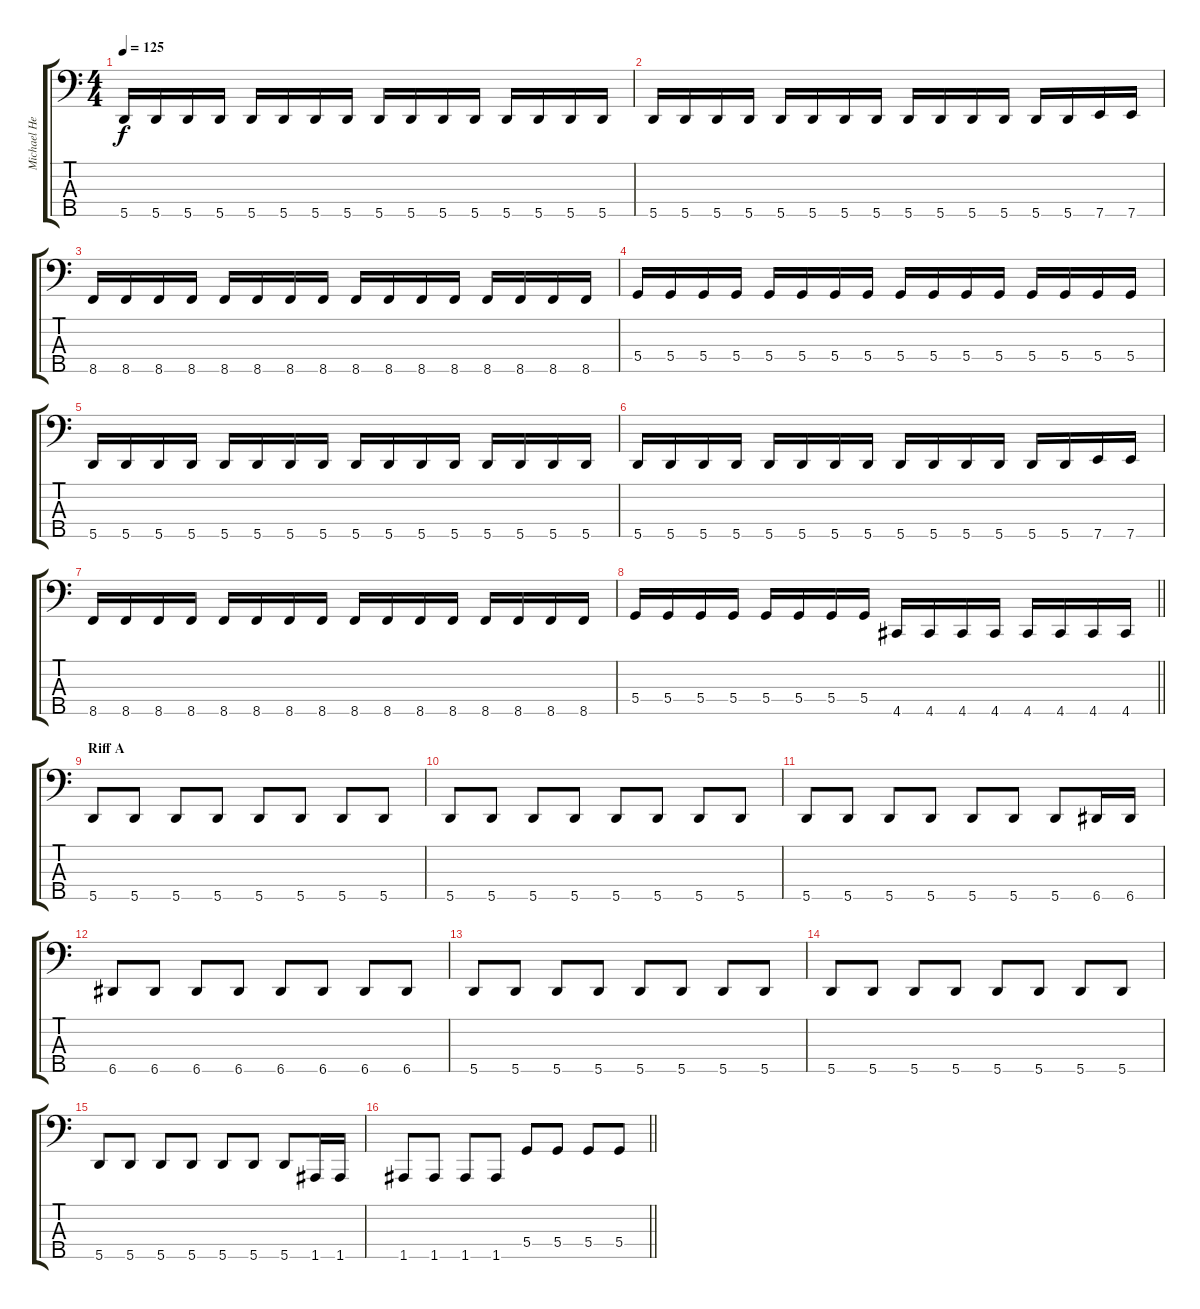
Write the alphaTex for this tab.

\track ("Michael Hedlund" "Michael He") {instrument electricbasspick}
\staff {score tabs}
\tuning (F2 C2 G1 D1 A0) {hide}
\ts (4 4)
\tempo 125
\clef f4
\ks c
5.5.16{dy f} 5.5.16 5.5.16 5.5.16 5.5.16 5.5.16 5.5.16 5.5.16 5.5.16 5.5.16 5.5.16 5.5.16 5.5.16 5.5.16 5.5.16 5.5.16 |
5.5.16 5.5.16 5.5.16 5.5.16 5.5.16 5.5.16 5.5.16 5.5.16 5.5.16 5.5.16 5.5.16 5.5.16 5.5.16 5.5.16 7.5.16 7.5.16 |
8.5.16 8.5.16 8.5.16 8.5.16 8.5.16 8.5.16 8.5.16 8.5.16 8.5.16 8.5.16 8.5.16 8.5.16 8.5.16 8.5.16 8.5.16 8.5.16 |
5.4.16 5.4.16 5.4.16 5.4.16 5.4.16 5.4.16 5.4.16 5.4.16 5.4.16 5.4.16 5.4.16 5.4.16 5.4.16 5.4.16 5.4.16 5.4.16 |
5.5.16 5.5.16 5.5.16 5.5.16 5.5.16 5.5.16 5.5.16 5.5.16 5.5.16 5.5.16 5.5.16 5.5.16 5.5.16 5.5.16 5.5.16 5.5.16 |
5.5.16 5.5.16 5.5.16 5.5.16 5.5.16 5.5.16 5.5.16 5.5.16 5.5.16 5.5.16 5.5.16 5.5.16 5.5.16 5.5.16 7.5.16 7.5.16 |
8.5.16 8.5.16 8.5.16 8.5.16 8.5.16 8.5.16 8.5.16 8.5.16 8.5.16 8.5.16 8.5.16 8.5.16 8.5.16 8.5.16 8.5.16 8.5.16 |
\barLineRight lightlight
5.4.16 5.4.16 5.4.16 5.4.16 5.4.16 5.4.16 5.4.16 5.4.16 4.5.16 4.5.16 4.5.16 4.5.16 4.5.16 4.5.16 4.5.16 4.5.16 |
\section ("" "Riff A")
5.5.8 5.5.8 5.5.8 5.5.8 5.5.8 5.5.8 5.5.8 5.5.8 |
5.5.8 5.5.8 5.5.8 5.5.8 5.5.8 5.5.8 5.5.8 5.5.8 |
5.5.8 5.5.8 5.5.8 5.5.8 5.5.8 5.5.8 5.5.8 6.5.16 6.5.16 |
6.5.8 6.5.8 6.5.8 6.5.8 6.5.8 6.5.8 6.5.8 6.5.8 |
5.5.8 5.5.8 5.5.8 5.5.8 5.5.8 5.5.8 5.5.8 5.5.8 |
5.5.8 5.5.8 5.5.8 5.5.8 5.5.8 5.5.8 5.5.8 5.5.8 |
5.5.8 5.5.8 5.5.8 5.5.8 5.5.8 5.5.8 5.5.8 1.5.16 1.5.16 |
\barLineRight lightlight
1.5.8 1.5.8 1.5.8 1.5.8 5.4.8 5.4.8 5.4.8 5.4.8
